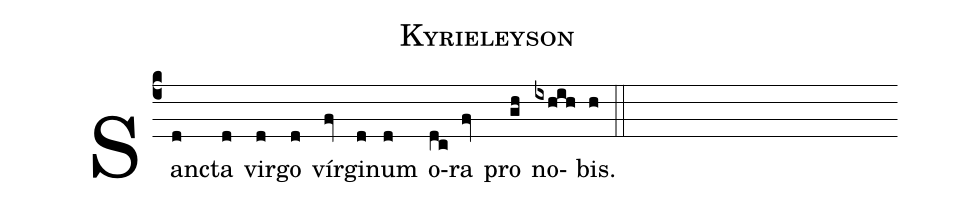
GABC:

name: Kyrieleyson;
%%
(c4) Sanc(d)ta(d) vir(d)go(d) vír(fv)gi(d)num(d) o(dc)ra(fv) pro(gh) no(ixhih)bis.(h) (::)
